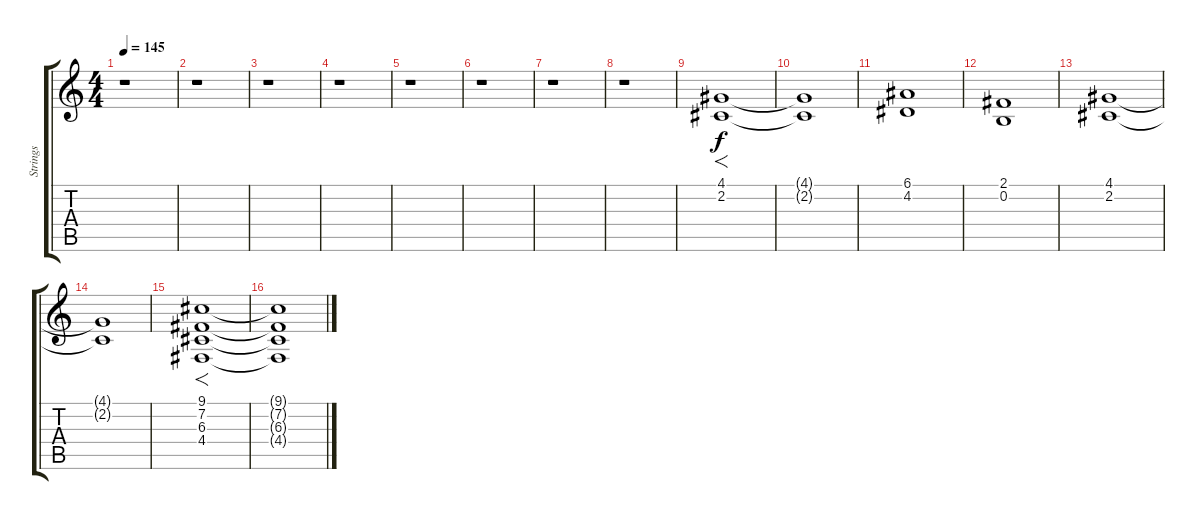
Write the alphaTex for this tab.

\track ("Strings" "Strings") {instrument stringensemble1}
\staff {score tabs}
\tuning (E4 B3 G3 D3 A2 E2) {hide}
\ts (4 4)
\tempo 145
\clef g2
\ks c
r.1{dy f instrument stringensemble1} |
r.1 |
r.1 |
r.1 |
r.1 |
r.1 |
r.1 |
r.1 |
(4.1 2.2).1{f} |
(4.1{t} 2.2{t}).1 |
(6.1 4.2).1 |
(2.1 0.2).1 |
(4.1 2.2).1 |
(4.1{t} 2.2{t}).1 |
(9.1 7.2 6.3 4.4).1{f} |
(9.1{t} 7.2{t} 6.3{t} 4.4{t}).1
